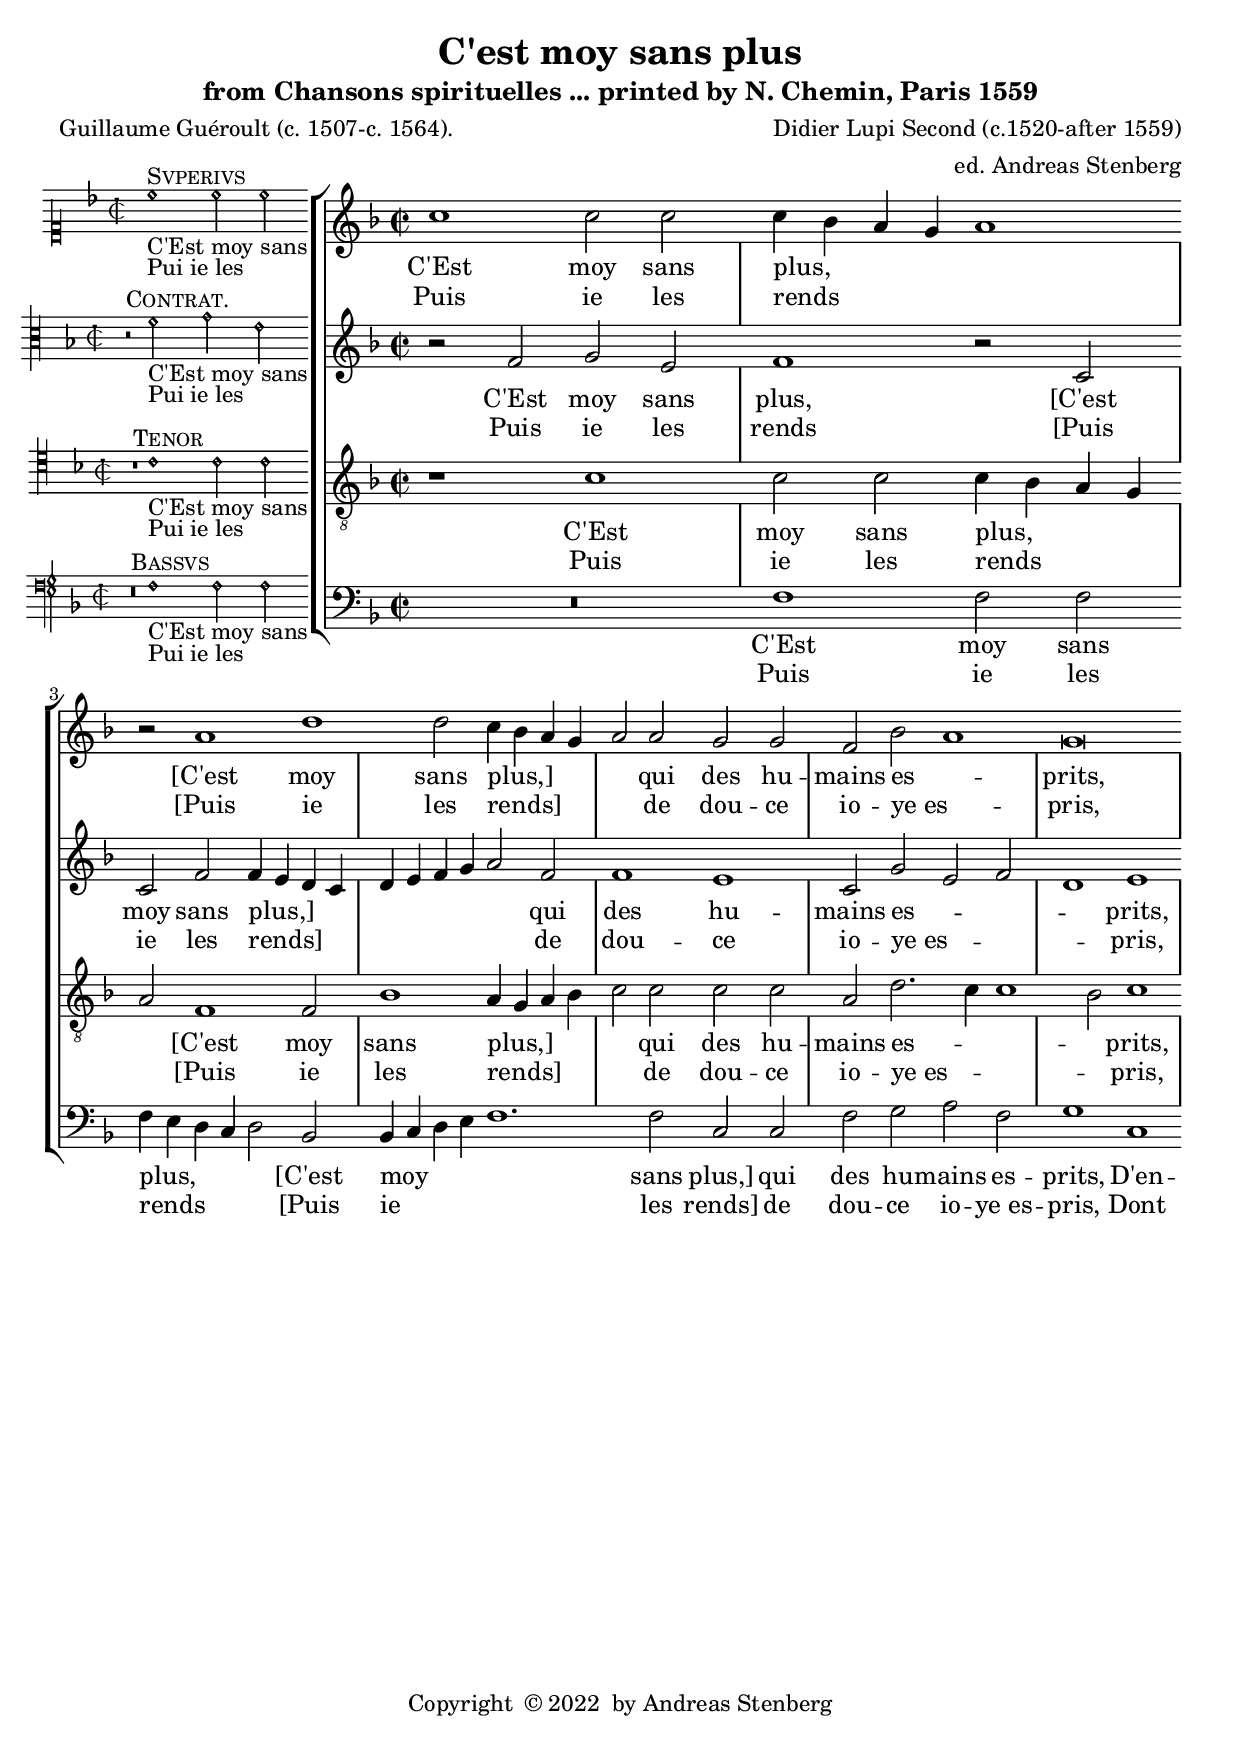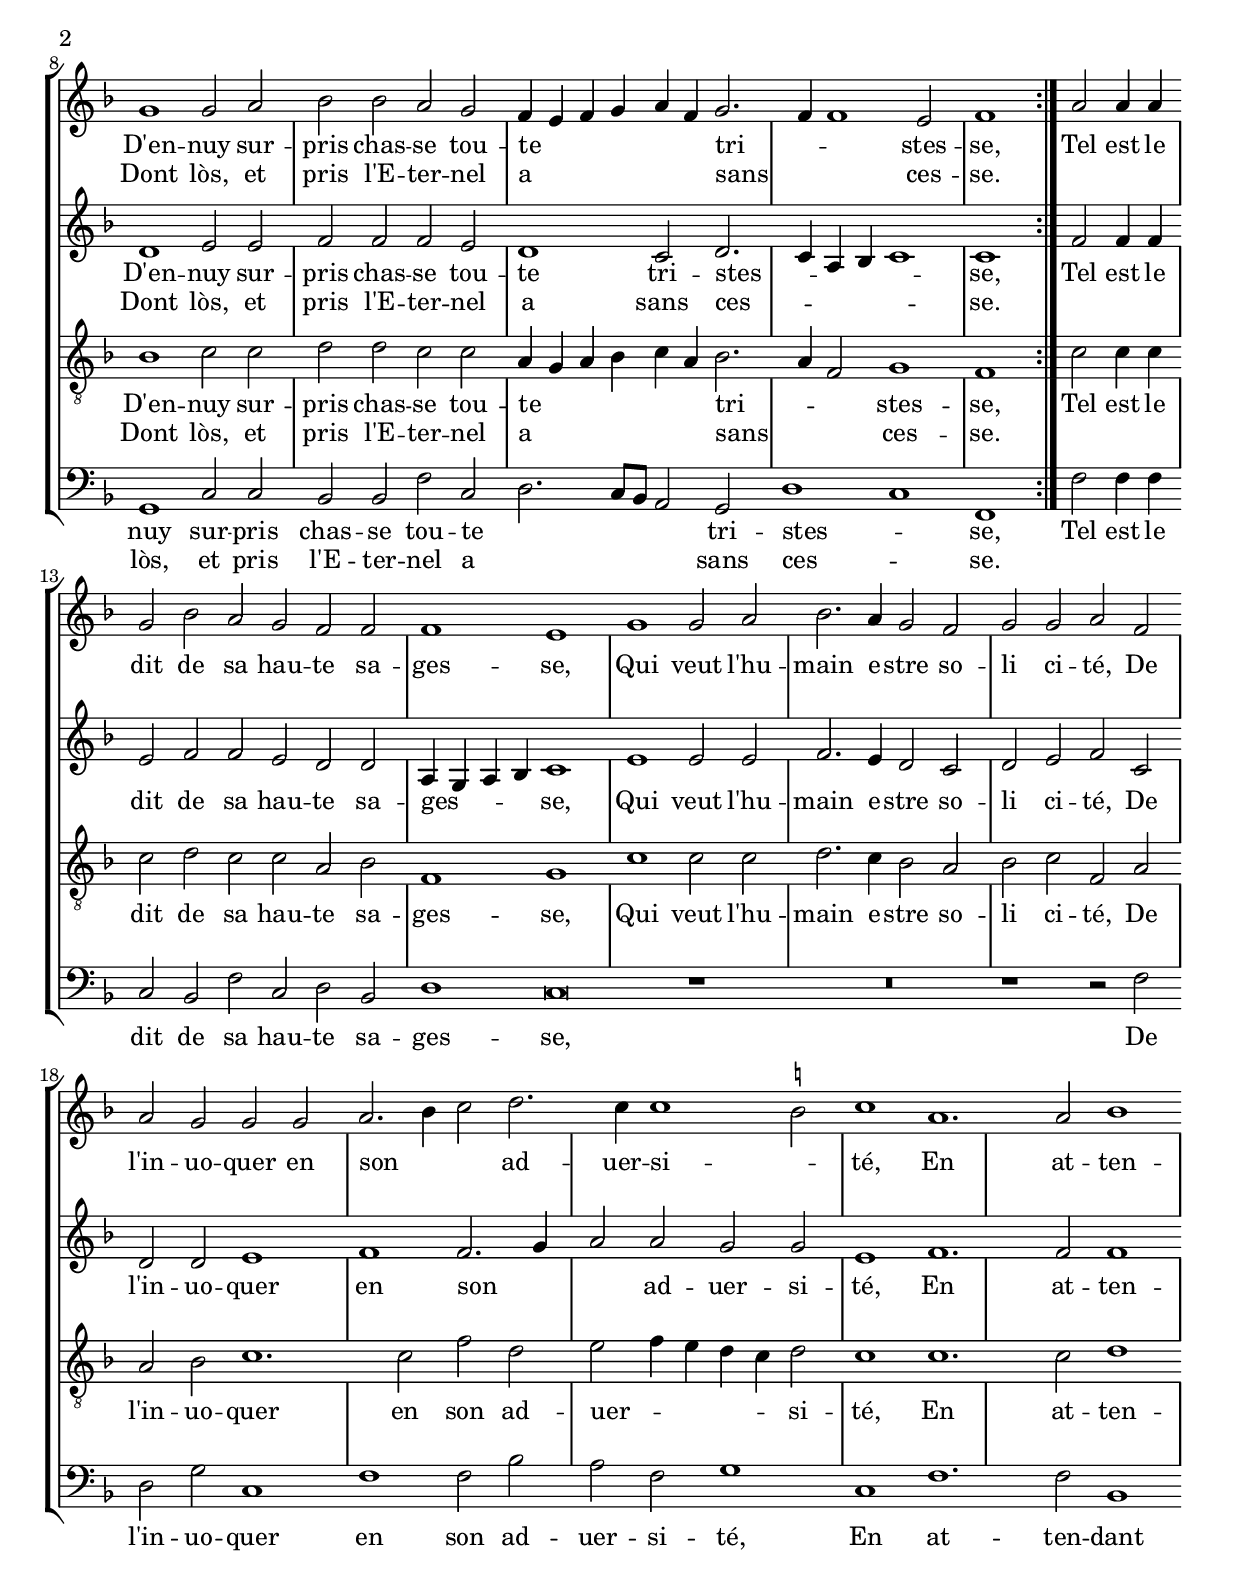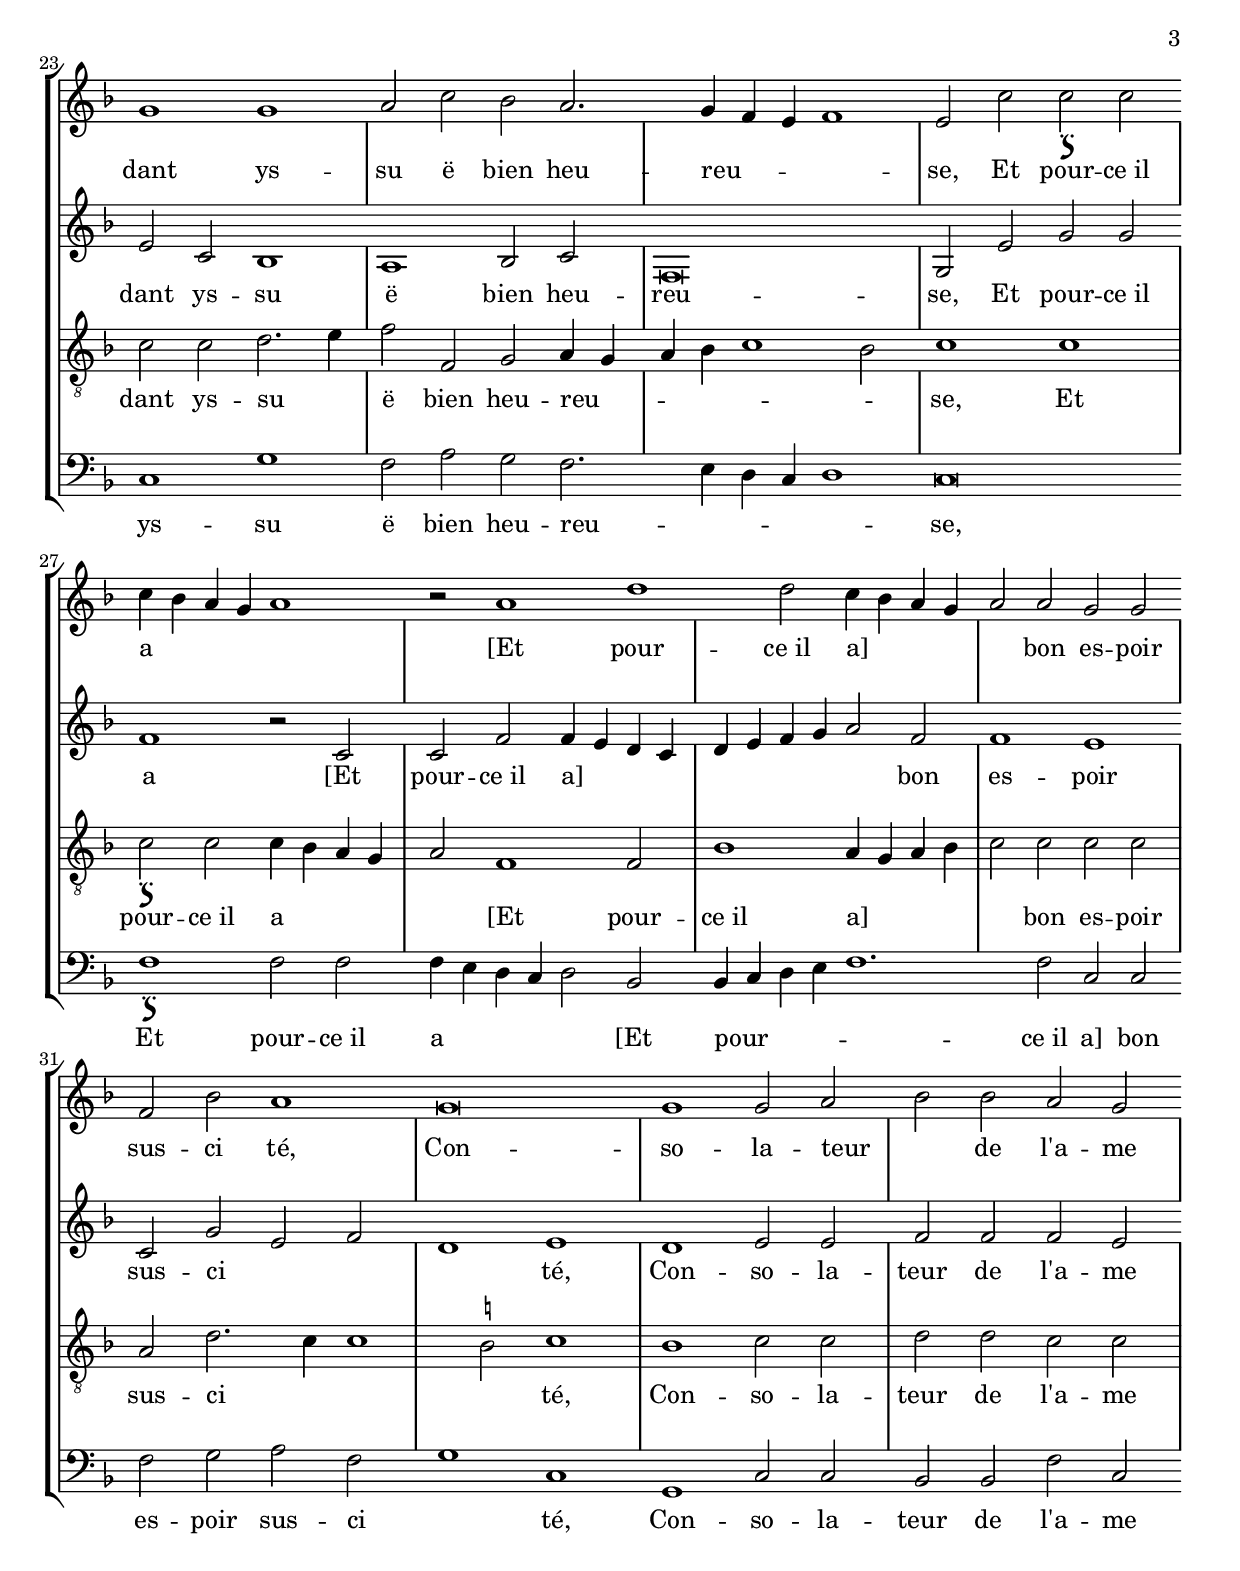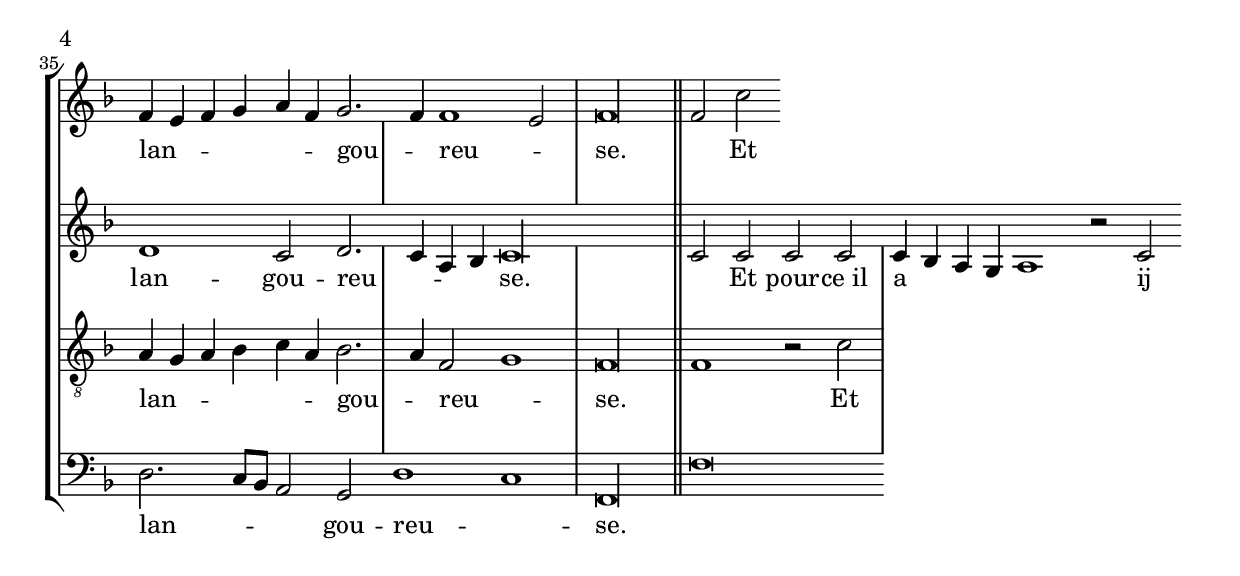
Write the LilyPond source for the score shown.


%%%%%%%%%%%%%%%%%%%%%%%%%%%%%%%%%%%%%%%%%%%%%%%%%%%%%%%%%%%%%%%%%%%
% This is a template based on the usual four part choir templater %
% where the voices have common lyrics at the the start but split  %
% to separate lyrics after a while.				  %
% This template is modyfied by AS from the one in the lilypond    %
% documentation.						  %
% This template is to be used for instance for fairly simple      %
% settings where the stanzas are set homophonicaly but twhere the %
% Chorus contains polyphony that require separate underlay for    %
% the different voices.						  %
%%%%%%%%%%%%%%%%%%%%%%%%%%%%%%%%%%%%%%%%%%%%%%%%%%%%%%%%%%%%%%%%%%%
\version "2.18.0"
\include "deutsch.ly"
ficta = \once \set suggestAccidentals =##t
timeTwo =   \set Timing.measureLength = #(ly:make-moment 2/2)
timeFour =   \set Timing.measureLength = #(ly:make-moment 4/2)
timeThree =   \set Timing.measureLength = #(ly:make-moment 6/2)


\header {
  title = \markup {
    \center-column {
      "C'est moy sans plus"
      %      "Xxxx xxxx xxxxx"
      %      \vspace #0.5
    }
  }
  subtitle = "from Chansons spirituelles ... printed by N. Chemin, Paris 1559"
  composer = "Didier Lupi Second (c.1520-after 1559)"
  arranger = "ed. Andreas Stenberg"
  poet = "Guillaume Guéroult (c. 1507-c. 1564)."
  meter =""
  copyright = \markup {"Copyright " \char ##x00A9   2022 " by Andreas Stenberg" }
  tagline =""
}
global = {
  \key f \major
}

sopMusic = \relative c'' {

  \set Score.tempoHideNote = ##t
  \tempo 1 = 76
  \time 2/2
  \override Staff.BarLine.transparent = ##t
  \timeFour
  \repeat volta 2 {
  c1 c2 c2
  c4\melisma b4 a4 g4 a1\melismaEnd
  r2 a1 d1
  d2 c4\melisma b4 a4 g4
  a2\melismaEnd a2 g2 g2
  f2 b2\melisma a1\melismaEnd
  g\breve
  g1 g2 a2
  b2 b2 a2 g2
  f4\melisma e4 f4 g4 a4 f4\melismaEnd g2.\melisma
  f4 f1\melismaEnd e2
  f1
  \once \revert Staff.BarLine.transparent
  }
  a2 a4 a4
  \timeThree
  g2 b2 a2 g2
  f2 f2
  \timeFour
  f1
  e1 g1
  g2 a2 b2. a4

  g2 f2 g2 g2
  a2 f2 a2 g2
  g2 g2 a2.\melisma b4
  c2\melismaEnd d2. c4 c1\melisma
  \ficta h2\melismaEnd

  c1
  a1. a2
  b1 g1
  g1 a2 c2
  b2 a2. g4\melisma f4 e4 f1\melismaEnd

  e2 c'2
}
sopPR = \relative c'' {
  c2_\signumcongruentiae c2 c4\melisma b4 a4 g4
  a1\melismaEnd r2 a1
  d1 d2
  c4\melisma b4 a4 g4

  a2\melismaEnd a2
  g2 g2 f2 b2
  a1 g\breve
  g1
  g2 a2\melisma b2\melismaEnd b2
  a2 g2

  f4\melisma e4 f4 g4 a4 f4\melismaEnd g2.\melisma
  f4 \melismaEnd f1\melisma e2\melismaEnd
}
sopFinI = \relative c' {
  \cadenzaOn
  f\longa
  \cadenzaOff
}
sopFinII = \relative c' {
  f2 c'2
}
sopWords = \lyricmode {
  C'Est moy sans plus,
  [C'est moy sans plus,]
  qui des hu -- mains es -- prits,
  D'en -- nuy sur -- pris chas -- se tou -- te tri -- stes -- se,

  Tel est le dit de sa hau -- te sa -- ges -- se,
  Qui veut l'hu -- main e -- stre so -- li ci -- té,
  De l'in -- uo -- quer en son ad -- uer -- si -- té,
  En at -- ten -- dant ys -- su ë bien heu -- reu --

  se,
  Et pour -- ce_il a
  [Et pour -- ce_il a]
  bon es -- poir sus -- ci té,
  Con -- so -- la -- teur de l'a -- me lan -- gou -- reu -- se.
  _ Et
}
sopWordsII = \lyricmode {
  Puis ie les rends
  [Puis ie les rends]
  de dou -- ce io -- ye_es -- pris,
  Dont lòs, et pris
  l'E -- ter -- nel a sans ces -- se.
}
altoMusic = \relative c' {
  \override Staff.BarLine.transparent = ##t
  \repeat volta 2 {
    r2 f2 g2 e2
    f1 r2 c2
    c2 f2 f4\melisma e4 d4 c4

    d4 e4 f4 g4 a2\melismaEnd f2
    f1 e1
    c2 g'2\melisma e2 f2
    d1\melismaEnd e1
    d1

    e2 e2
    f2 f2 f e2
    d1 c2 d2.\melisma
    c4 a4 b4 c1\melismaEnd
    c1
    \once \revert Staff.BarLine.transparent
  }

  f2 f4 f4
  e2 f2 f2 e2
  d2 d2 a4\melisma g4 a4 b4\melismaEnd
  c1 e1
  e2 e2

  f2. e4
  d2 c2 d2 e2
  f2 c2 d2 d2
  e1 f1
  f2.\melisma g4 a2\melismaEnd a2

  g2 g2 e1
  f1. f2
  f1 e2 c2
  b1 a1
  b2 c2 f,\breve

  g2 e'2 g2 g2
  f1
  r2 c2
}
altoPR = \relative c' {
  c2 f2
  f4\melisma e4 d4 c4 d4 e4 f4 g4
  a2\melismaEnd f2

  f1
  e1 c2 g'2\melisma
  e2 f2 d1\melismaEnd
  e1 d1
  e2 e2 f2 f2
  f2 e2 d1
  c2 d2.\melisma c4 a4 b4\melismaEnd
}
altoFinI = \relative c' {
  c\longa*5/4 \noBreak
}
altoFinII = \relative c' {
  c2 c2 c2 c2 \noBreak
  c4\melisma b4 a4 g4 a1\melismaEnd \noBreak
  r2 c2
}
altoWords = \lyricmode {
  C'Est moy sans plus,
  [C'est moy sans plus,]
  qui des hu -- mains es -- prits,
  D'en -- nuy sur -- pris chas -- se tou -- te tri -- stes -- se,

  Tel est le dit de sa hau -- te sa -- ges -- se,
  Qui veut l'hu -- main e -- stre so -- li ci -- té,
  De l'in -- uo -- quer en son ad -- uer -- si -- té,
  En at -- ten -- dant ys -- su ë bien heu -- reu --

  se,
  Et pour -- ce_il a
  [Et pour -- ce_il a]
  bon es -- poir sus -- ci té,
  Con -- so -- la -- teur de l'a -- me lan -- gou -- reu -- se.
  _ Et pour -- ce_il a ij
}
altoWordsII = \lyricmode {
  Puis ie les rends
  [Puis ie les rends]
  de dou -- ce io -- ye_es -- pris,
  Dont lòs, et pris
  l'E -- ter -- nel a sans ces -- se.
}
tenorMusic = \relative c' {
  \clef "G_8"
  \repeat volta 2 {
  \override Staff.BarLine.transparent = ##t
  r1 c1
  c2 c2 c4\melisma b4 a4 g4
  a2\melismaEnd f1 f2
  b1 a4\melisma g4 a4 b4
  c2\melismaEnd c2 c2 c2
  a2 d2.\melisma c4 c1
  b2\melismaEnd c1
  b1 c2 c2
  d2 d2 c2 c2
  a4\melisma g4 a4 b4 c4 a4\melismaEnd b2.\melisma
  a4 f2\melismaEnd g1
  f1
  \once \revert Staff.BarLine.transparent
  }

  c'2 c4 c4
  c2 d2 c2 c2
  a2 b2 f1
  g1  c1
  c2 c2 d2. c4
  b2 a2 b2 c2
  f,2 a2 a2 b2
  c1. c2
  f2 d2 e2\melisma f4 e4
  d4 c4\melismaEnd d2

  c1
  c1. c2
  d1 c2 c2
  d2.\melisma e4\melismaEnd f2 f,2
  g2 a4\melisma g4 a4 b4 c1
  b2\melismaEnd

  c1
  c1
  \revert Staff.BarLine.transparent
}
tenorPR = \relative c' {
  c2_\signumcongruentiae c2
  c4\melisma b4 a4 g4 a2\melismaEnd f1
  f2 b1
  a4\melisma g4 a4 b4 c2\melismaEnd c2

  c2 c2 a2 d2.\melisma
  c4 c1 \ficta h2\melismaEnd
  c1 b1
  c2 c2 d2 d2
  c2 c2

  a4\melisma g4 a4 b4
  c4 a4\melismaEnd b2.\melisma a4\melismaEnd f2\melisma g1\melismaEnd
}
tenorFinI = \relative c' {
  f,\longa
}
tenorFinII = \relative c' {
  f,1 r2 c'2
}
tenorWords = \lyricmode {
  C'Est moy sans plus,
  [C'est moy sans plus,]
  qui des hu -- mains es -- prits,
  D'en -- nuy sur -- pris chas -- se tou -- te tri -- stes -- se,

  Tel est le dit de sa hau -- te sa -- ges -- se,
  Qui veut l'hu -- main e -- stre so -- li ci -- té,
  De l'in -- uo -- quer en son ad -- uer -- si -- té,
  En at -- ten -- dant ys -- su ë bien heu -- reu --

  se,
  Et pour -- ce_il a
  [Et pour -- ce_il a]
  bon es -- poir sus -- ci té,
  Con -- so -- la -- teur de l'a -- me lan -- gou -- reu -- se.
  _ Et
}
tenorWordsII = \lyricmode {
  Puis ie les rends
  [Puis ie les rends]
  de dou -- ce io -- ye_es -- pris,
  Dont lòs, et pris
  l'E -- ter -- nel a sans ces -- se.

}
bassMusic = \relative c {
  \override Staff.BarLine.transparent = ##t
  \repeat volta 2 {
  R\breve
  f1 f2 f2
  f4\melisma e4 d4 c4 d2\melismaEnd b2
  b4\melisma c4 d4 e4

  f1.\melismaEnd
  f2 c2 c2
  f2 g2 a2 f2
  g1 c,1
  g1 c2 c2

  b2 b2 f'2 c2\melisma
  d2. c8 b8 a2\melismaEnd g2
  d'1\melisma c1\melismaEnd f,1
  \once \revert Staff.BarLine.transparent
  }

  f'2 f4 f4
  c2 b2 f'2 c2
  d2 b2 d1
  c\breve
  r1
  R\breve
  r1
  r2 f2 d2 g2
  c,1 f1
  f2 b2 a2 f2
  g1 c,1

  f1. f2
  b,1 c1
  g'1 f2 a2
  g2 f2.\melisma e4 d4 c4
  d1\melismaEnd

  c\breve

}
bassPR = \relative c {
  f1_\signumcongruentiae
  f2 f2 f4\melisma e4 d4 c4
  d2\melismaEnd b2 b4\melisma c4 d4 e4
  f1.\melismaEnd f2
  c2 c2 f2 g2
  a2 f2\melisma g1\melismaEnd
  c,1 g1
  c2 c2 b2 b2

  f'2 c2 d2.\melisma c8 b8
  a2\melismaEnd g2 d'1\melisma
  c1\melismaEnd
}
bassFinI = \relative c {
  f,\longa
}
bassFinII = \relative c {
  f\breve
}
bassWords = \lyricmode {
  C'Est moy sans plus,
  [C'est moy sans plus,]
  qui des hu -- mains es -- prits,
  D'en -- nuy sur -- pris chas -- se tou -- te tri -- stes -- se,

  Tel est le dit de sa hau -- te sa -- ges -- se,
%  Qui veut l'hu -- main e -- stre so -- li ci -- té,
  De l'in -- uo -- quer en son ad -- uer -- si -- té,
  En at -- ten -- dant ys -- su ë bien heu -- reu --

  se,
  Et pour -- ce_il a
  [Et pour -- ce_il a]
  bon es -- poir sus -- ci té,
  Con -- so -- la -- teur de l'a -- me lan -- gou -- reu -- se.
  _ Et
}
bassWordsII = \lyricmode {
  Puis ie les rends
  [Puis ie les rends]
  de dou -- ce io -- ye_es -- pris,
  Dont lòs, et pris
  l'E -- ter -- nel a sans ces -- se.
}
incipitDiscantus = \markup {
  \score {
    {
      %      \set Staff.instrumentName = #"Tenor "
      \override NoteHead.style = #'neomensural
      \override Rest.style = #'neomensural
      \override Staff.TimeSignature.style = #'mensural
      \cadenzaOn
      \clef "petrucci-c1"
      \key f \major
      \time 2/2

      c''1^\markup { \smallCaps"Svperivs"} _"C'Est moy sans"_"Pui ie les"
      c''2 c''2
    }
    \layout {
      \context {
        \Voice
        \remove "Ligature_bracket_engraver"
        \consists "Mensural_ligature_engraver"
      }
      line-width = 4.5\cm
    }
  }
}


incipitAltus = \markup {
  \score {
    {
      %      \set Staff.instrumentName = #"Tenor "
      \override NoteHead.style = #'neomensural
      \override Rest.style = #'neomensural
      \override Staff.TimeSignature.style = #'mensural
      \cadenzaOn
      \clef "petrucci-c3"
      \key f \major
      \time 2/2
      r2^\markup \smallCaps"Contrat."
      f'2_"C'Est moy sans"_"Pui ie les"
      g'2 e'2
    }
    \layout {
      \context {
        \Voice
        \remove "Ligature_bracket_engraver"
        \consists "Mensural_ligature_engraver"
      }
      line-width = 4.5\cm
    }
  }
}


incipitTenor = \markup {
  \score {
    {
      %      \set Staff.instrumentName = #"Tenor "
      \override NoteHead.style = #'neomensural
      \override Rest.style = #'neomensural
      \override Staff.TimeSignature.style = #'mensural
      \cadenzaOn
      \clef "petrucci-c4"
      \key f \major
      \time 2/2
      r1^\markup \smallCaps"Tenor"
      c'1_"C'Est moy sans"_"Pui ie les"
      c'2 c'2
    }
    \layout {
      \context {
        \Voice
        \remove "Ligature_bracket_engraver"
        \consists "Mensural_ligature_engraver"
      }
      line-width = 5.0\cm
    }
  }
}
#(append! supported-clefs '(("mensural-f3" . ("clefs.mensural.f" 0 0))))

incipitBassus = \markup {
  \score {
    {
      %      \set Staff.instrumentName = #"Tenor "
      \override NoteHead.style = #'neomensural
      \override Rest.style = #'neomensural
      \override Staff.TimeSignature.style = #'mensural
      \cadenzaOn
      \clef "petrucci-f"
      \key f \major
      \time 2/2
      r\breve^\markup \smallCaps"Bassvs"
      f1_"C'Est moy sans"_"Pui ie les"
      f2 f2
    }
    \layout {
      \context {
        \Voice
        \remove "Ligature_bracket_engraver"
        \consists "Mensural_ligature_engraver"
      }
      line-width = 4.5\cm
    }
  }
}



\score {
  <<
    \new StaffGroup \with {
      \override VerticalAxisGroup.staff-staff-spacing = #'((basic-distance . 12))
    } <<
      \new Staff = treble <<
        \set Staff.instrumentName = \incipitDiscantus
        \new Voice = "sopranos" {
          \set  Staff.midiInstrument ="choir aahs"
          %	\voiceOne
          << \global { \sopMusic \sopPR \once \revert Staff.BarLine.transparent \sopFinI \once \revert Staff.BarLine.transparent \bar "||" \sopFinII } >>
        }
      >>
      \new Lyrics = sopranos { s1 }
      \new Lyrics = sopranosII { s1 }

      \new Staff = "medius" <<
        \set Staff.instrumentName = \incipitAltus

        \new Voice = "altos" {
          %	\voiceTwo
          \set  Staff.midiInstrument ="choir aahs"
          << \global { \altoMusic \altoPR \once \revert Staff.BarLine.transparent \altoFinI \once \revert Staff.BarLine.transparent \altoFinII } >>
        }
      >>
      \new Lyrics = "altos" { s1 }
      \new Lyrics = "altosII" { s1 }
      \new Staff = tenors <<
        \set Staff.instrumentName = \incipitTenor

        \clef "treble"
        \new Voice = "tenors" {
          \set  Staff.midiInstrument ="choir aahs"
          %	\voiceOne
          << \global { \tenorMusic \tenorPR \once \revert Staff.BarLine.transparent \tenorFinI \once \revert Staff.BarLine.transparent \tenorFinII } >>
        }
      >>
      \new Lyrics = "tenors" { s1 }
      \new Lyrics = "tenorsII" { s1 }

      \new Staff ="basses" {
        \set Staff.instrumentName = \incipitBassus

        \new Voice = "basses" {
          \set  Staff.midiInstrument ="choir aahs"
          \clef "bass"
          %	\voiceTwo
          << \global { \bassMusic \bassPR \once \revert Staff.BarLine.transparent \bassFinI \once \revert Staff.BarLine.transparent \bassFinII } >>
        }
      }
    >>
    \new Lyrics = basses { s1 }
    \new Lyrics = bassesII { s1 }
%% Comment in and out as needed
    \context Lyrics = sopranos \lyricsto sopranos \sopWords
    \context Lyrics = sopranosII \lyricsto sopranos \sopWordsII
%    \context Lyrics = altos \lyricsto altos \sopWords
    \context Lyrics = altos \lyricsto altos \altoWords
    \context Lyrics = altosII \lyricsto altos \altoWordsII
%    \context Lyrics = tenors \lyricsto tenors \sopWords
    \context Lyrics = tenors \lyricsto tenors \tenorWords
    \context Lyrics = tenorsII \lyricsto tenors \tenorWordsII
%     \context Lyrics = basses \lyricsto basses \sopWords
    \context Lyrics = basses \lyricsto basses \bassWords
    \context Lyrics = bassesII \lyricsto basses \bassWordsII
  >>
  \layout {
    \context {
      \Score
      % no bars in staves
      %      \override BarLine.transparent = ##t

    }
    % the next three instructions keep the lyrics between the bar lines
    \context {
      \Lyrics
      \consists "Bar_engraver"
      \override BarLine.transparent = ##t
    }
    \context {
      \StaffGroup
      \consists "Separating_line_group_engraver"
    }
    \context {
      \Voice
      % no slurs
      \override Slur.transparent = ##t
      % Comment in the below "\remove" command to allow line
      % breaking also at those barlines where a note overlaps
      % into the next bar.  The command is commented out in this
      % short example score, but especially for large scores, you
      % will typically yield better line breaking and thus improve
      % overall spacing if you comment in the following command.
      %\remove "Forbid_line_break_engraver"
    }
    indent = 4.5\cm
  }

}

\score {
  \unfoldRepeats
  <<
    \new StaffGroup <<
      \new Staff = treble <<
        \set Staff.instrumentName = \incipitDiscantus
        \new Voice = "sopranos" {
          \set  Staff.midiInstrument ="choir aahs"
          %	\voiceOne
          << \global { \sopMusic \repeat volta 2 { \sopPR } \alternative {{ \sopFinII }{ \sopFinI }} } >>
        }
      >>
      \new Lyrics = sopranos { s1 }

      \new Staff = "medius" <<
        \set Staff.instrumentName = \incipitAltus

        \new Voice = "altos" {
          %	\voiceTwo
          \set  Staff.midiInstrument ="choir aahs"
          << \global {\altoMusic \repeat volta 2 { \altoPR } \alternative {{ \altoFinII } { \altoFinI }} } >>
        }
      >>

      \new Lyrics = "altos" { s1 }
      \new Staff = tenors <<
        \set Staff.instrumentName = \incipitTenor

        \clef "treble"
        \new Voice = "tenors" {
          \set  Staff.midiInstrument ="choir aahs"
          %	\voiceOne
          << \global { \tenorMusic \repeat volta 2 { \tenorPR } \alternative {{ \tenorFinII } { \tenorFinI }} } >>
        }
      >>
      \new Lyrics = "tenors" { s1 }

      \new Staff ="basses" {
        \set Staff.instrumentName = \incipitBassus

        \new Voice = "basses" {
          \set  Staff.midiInstrument ="choir aahs"
          \clef "G_8"
          %	\voiceTwo
          << \global { \bassMusic \repeat volta 2 { \bassPR  } \alternative {{ \bassFinII } { \bassFinI }} } >>
        }
      }
    >>
    \new Lyrics = basses { s1 }

    \context Lyrics = sopranos \lyricsto sopranos \sopWords
    \context Lyrics = altos \lyricsto altos \altoWords
    \context Lyrics = tenors \lyricsto tenors \tenorWords
    \context Lyrics = basses \lyricsto basses \bassWords
  >>
  \midi {}
}
\paper {
  ragged-bottom = ##t
  ragged-last-bottom = ##t
  ragged-last = ##t
}

%{
convert-ly.py (GNU LilyPond) 2.18.2  convert-ly.py: Processing `'...
Applying conversion: 2.15.7, 2.15.9, 2.15.10, 2.15.16, 2.15.17,
2.15.18, 2.15.19, 2.15.20, 2.15.25, 2.15.32, 2.15.39, 2.15.40,
2.15.42, 2.15.43, 2.16.0, 2.17.0, 2.17.4, 2.17.5, 2.17.6, 2.17.11,
2.17.14, 2.17.15, 2.17.18, 2.17.19, 2.17.20, 2.17.25, 2.17.27,
2.17.29, 2.17.97, 2.18.0
%}
